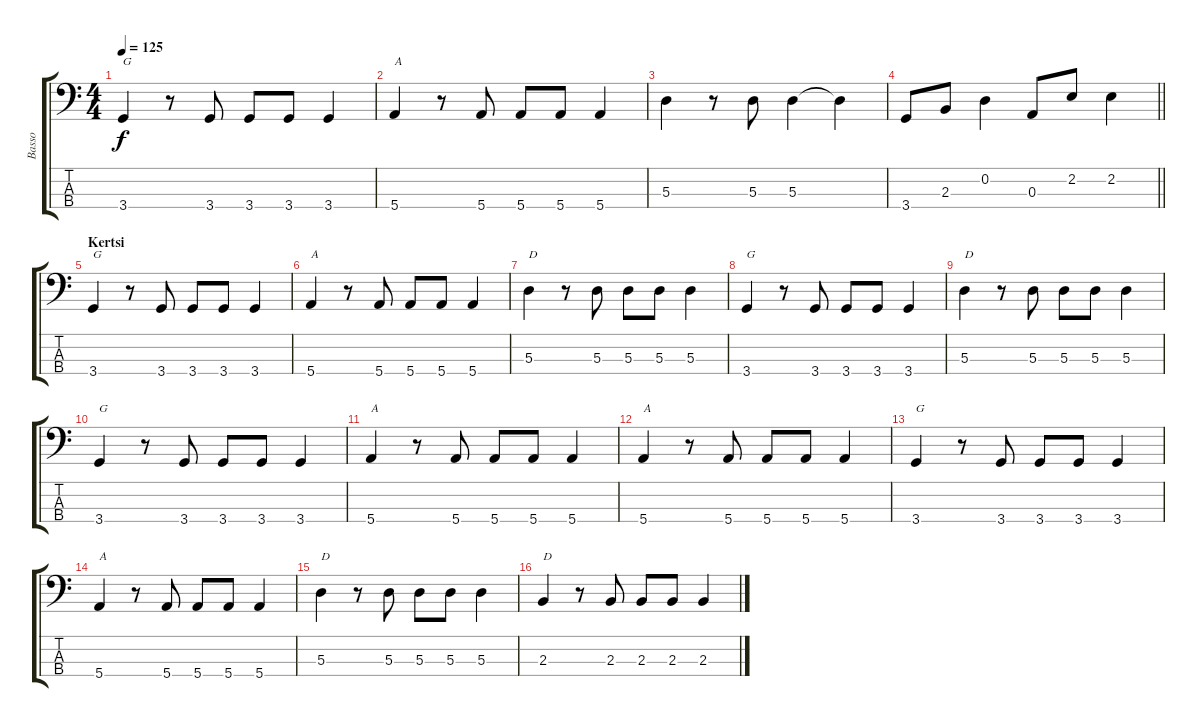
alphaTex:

\track ("Basso" "Basso") {instrument electricbassfinger}
\staff {score tabs}
\tuning (G2 D2 A1 E1) {hide}
\ts (4 4)
\tempo 125
\clef f4
\ks c
3.4.4{txt "G" dy f} r.8 3.4.8 3.4.8 3.4.8 3.4.4 |
5.4.4{txt "A"} r.8 5.4.8 5.4.8 5.4.8 5.4.4 |
5.3.4 r.8 5.3.8 5.3.4 5.3{t}.4 |
\barLineRight lightlight
3.4.8 2.3.8 0.2.4 0.3.8 2.2.8 2.2.4 |
\section ("" "Kertsi")
3.4.4{txt "G"} r.8 3.4.8 3.4.8 3.4.8 3.4.4 |
5.4.4{txt "A"} r.8 5.4.8 5.4.8 5.4.8 5.4.4 |
5.3.4{txt "D"} r.8 5.3.8 5.3.8 5.3.8 5.3.4 |
3.4.4{txt "G"} r.8 3.4.8 3.4.8 3.4.8 3.4.4 |
5.3.4{txt "D"} r.8 5.3.8 5.3.8 5.3.8 5.3.4 |
3.4.4{txt "G"} r.8 3.4.8 3.4.8 3.4.8 3.4.4 |
5.4.4{txt "A"} r.8 5.4.8 5.4.8 5.4.8 5.4.4 |
5.4.4{txt "A"} r.8 5.4.8 5.4.8 5.4.8 5.4.4 |
3.4.4{txt "G"} r.8 3.4.8 3.4.8 3.4.8 3.4.4 |
5.4.4{txt "A"} r.8 5.4.8 5.4.8 5.4.8 5.4.4 |
5.3.4{txt "D"} r.8 5.3.8 5.3.8 5.3.8 5.3.4 |
2.3.4{txt "D"} r.8 2.3.8 2.3.8 2.3.8 2.3.4
